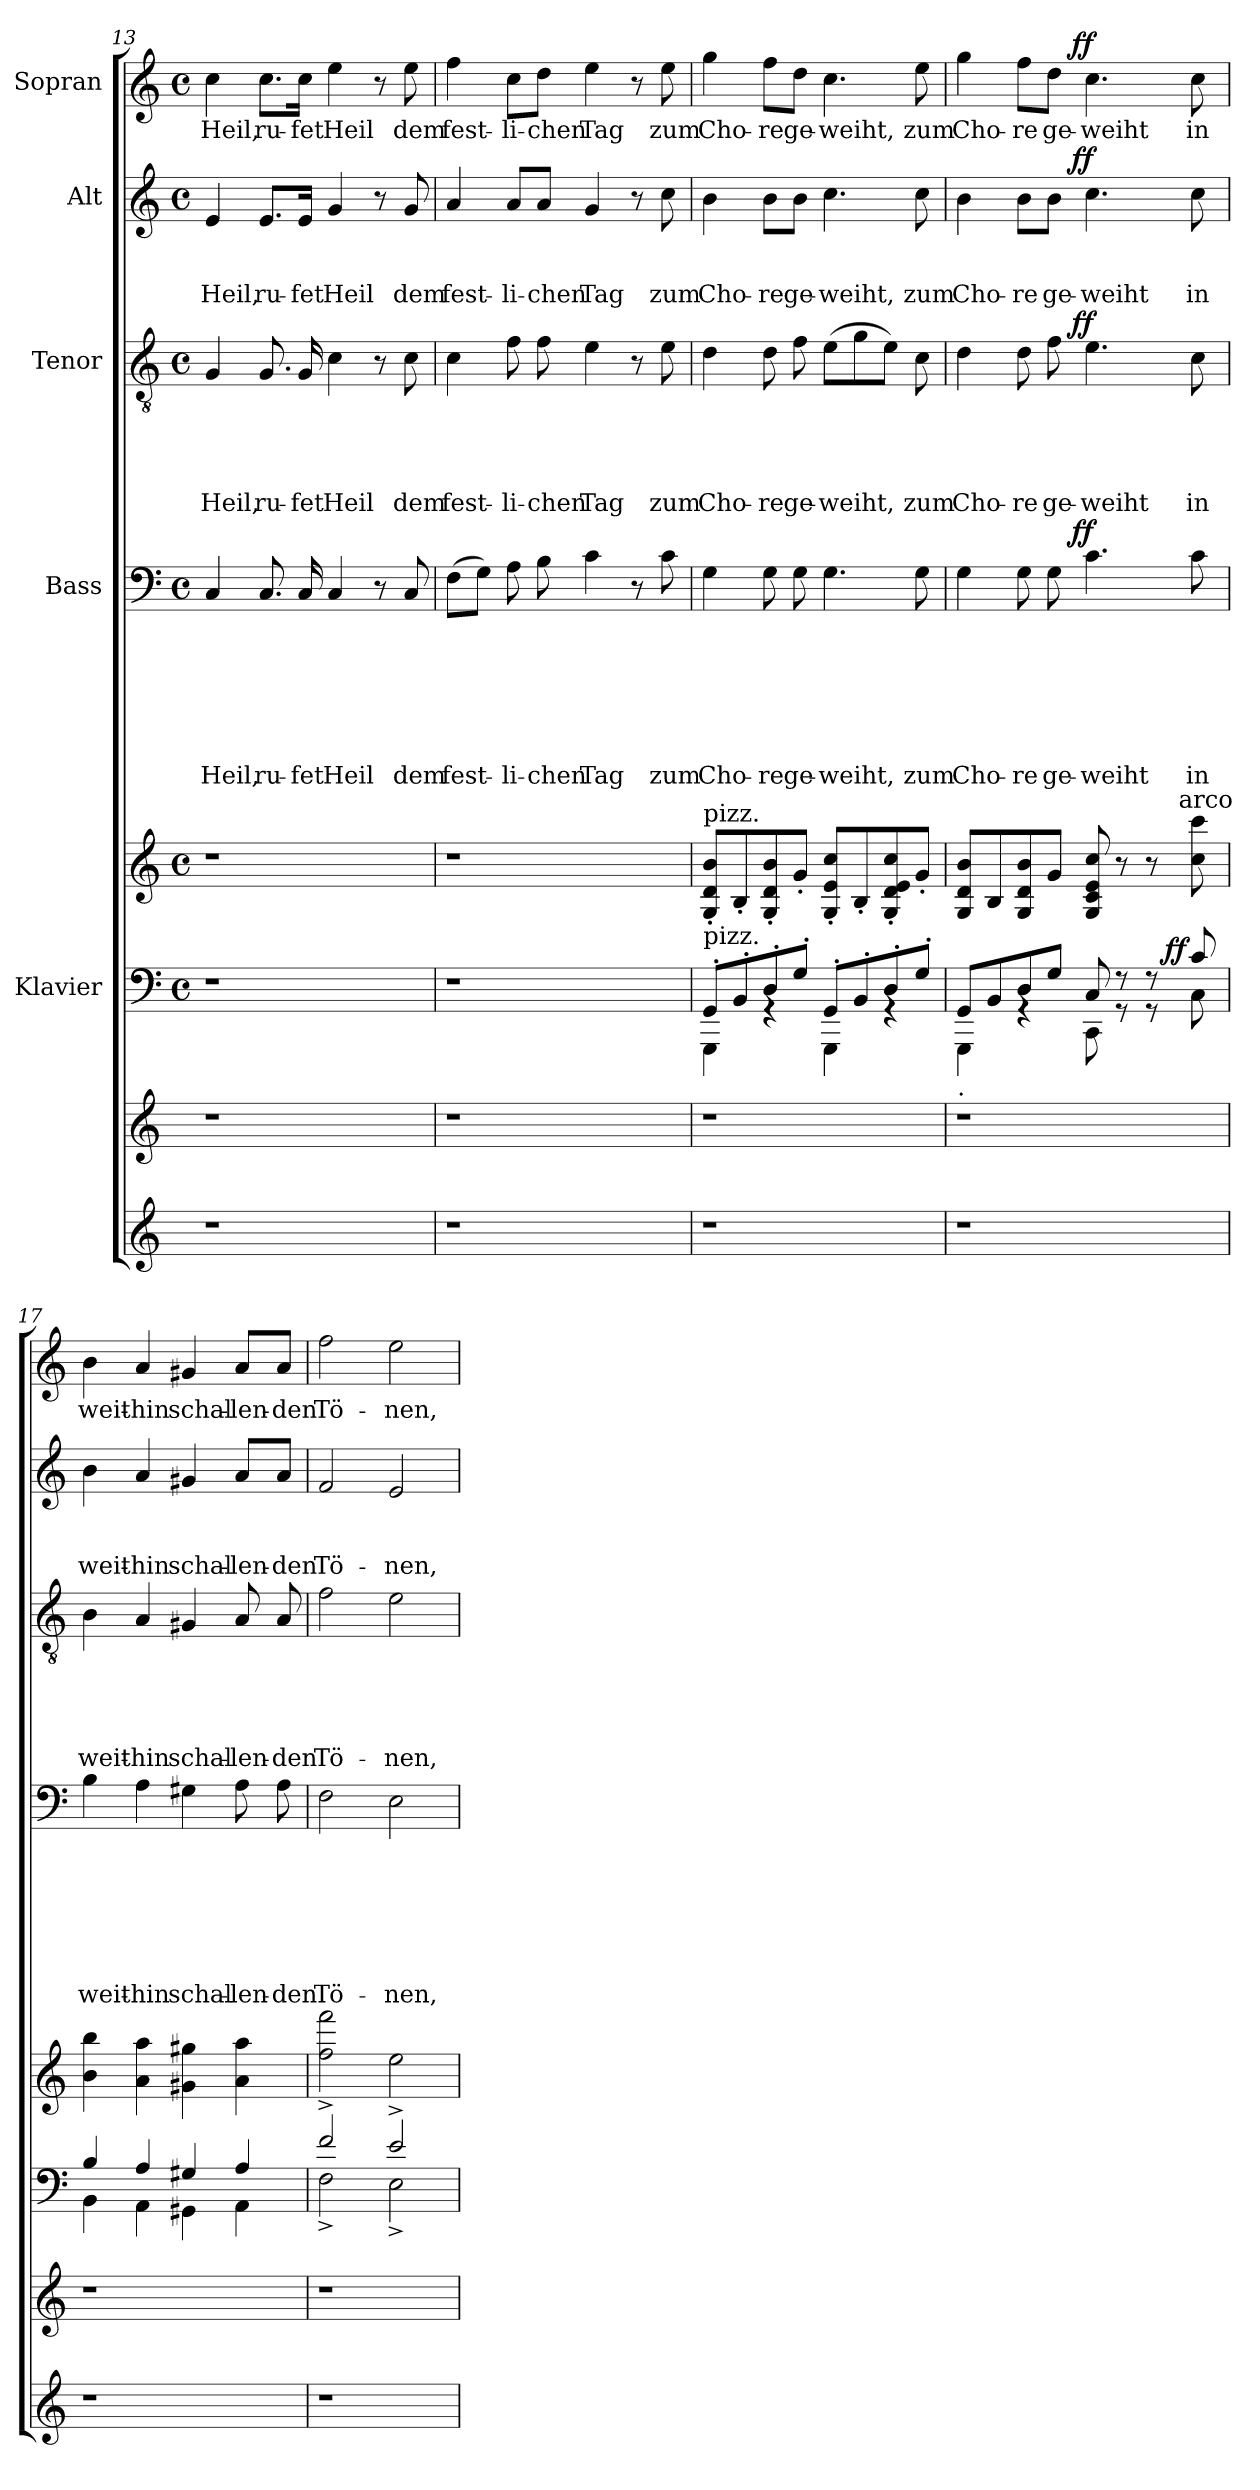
**kern	**kern	**kern	**kern	**dynam	**kern	**text	**text	**text	**text	**text	**text	**text	**dynam	**kern	**text	**text	**text	**text	**text	**dynam	**kern	**text	**text	**text	**dynam	**kern	**text	**dynam
*part7	*part6	*part5	*part5	*part5	*part4	*part4	*part4	*part4	*part4	*part4	*part4	*part4	*part4	*part3	*part3	*part3	*part3	*part3	*part3	*part3	*part2	*part2	*part2	*part2	*part2	*part1	*part1	*part1
*staff8	*staff7	*staff6	*staff5	*staff5/6	*staff4	*staff4	*staff4	*staff4	*staff4	*staff4	*staff4	*staff4	*staff4	*staff3	*staff3	*staff3	*staff3	*staff3	*staff3	*staff3	*staff2	*staff2	*staff2	*staff2	*staff2	*staff1	*staff1	*staff1
*	*	*I"Klavier	*	*	*I"Bass	*	*	*	*	*	*	*	*	*I"Tenor	*	*	*	*	*	*	*I"Alt	*	*	*	*	*I"Sopran	*	*
*clefG2	*clefG2	*clefF4	*clefG2	*	*clefF4	*	*	*	*	*	*	*	*	*clefGv2	*	*	*	*	*	*	*clefG2	*	*	*	*	*clefG2	*	*
*k[]	*k[]	*k[]	*k[]	*	*k[]	*	*	*	*	*	*	*	*	*k[]	*	*	*	*	*	*	*k[]	*	*	*	*	*k[]	*	*
*C:	*C:	*C:	*C:	*	*C:	*	*	*	*	*	*	*	*	*C:	*	*	*	*	*	*	*C:	*	*	*	*	*C:	*	*
*	*	*M4/4	*M4/4	*	*M4/4	*	*	*	*	*	*	*	*	*M4/4	*	*	*	*	*	*	*M4/4	*	*	*	*	*M4/4	*	*
*	*	*met(c)	*met(c)	*	*met(c)	*	*	*	*	*	*	*	*	*met(c)	*	*	*	*	*	*	*met(c)	*	*	*	*	*met(c)	*	*
=13	=13	=13	=13	=13	=13	=13	=13	=13	=13	=13	=13	=13	=13	=13	=13	=13	=13	=13	=13	=13	=13	=13	=13	=13	=13	=13	=13	=13
!	!	!	!	!	!	!	!	!	!	!	!	!LO:LY:b	!	!	!	!	!	!	!LO:LY:b	!	!	!	!	!LO:LY:b	!	!	!LO:LY:b	!
1r	1r	1r	1r	.	4C/	.	.	.	.	.	.	Heil,	.	4G/	.	.	.	.	Heil,	.	4e/	.	.	Heil,	.	4cc\	Heil,	.
!	!	!	!	!	!	!	!	!	!	!	!	!LO:LY:b	!	!	!	!	!	!	!LO:LY:b	!	!	!	!	!LO:LY:b	!	!	!LO:LY:b	!
.	.	.	.	.	8.C/	.	.	.	.	.	.	ru-	.	8.G/	.	.	.	.	ru-	.	8.e/L	.	.	ru-	.	8.cc\L	ru-	.
!	!	!	!	!	!	!	!	!	!	!	!	!LO:LY:b	!	!	!	!	!	!	!LO:LY:b	!	!	!	!	!LO:LY:b	!	!	!LO:LY:b	!
.	.	.	.	.	16C/	.	.	.	.	.	.	-fet	.	16G/	.	.	.	.	-fet	.	16e/Jk	.	.	-fet	.	16cc\Jk	-fet	.
!	!	!	!	!	!	!	!	!	!	!	!	!LO:LY:b	!	!	!	!	!	!	!LO:LY:b	!	!	!	!	!LO:LY:b	!	!	!LO:LY:b	!
.	.	.	.	.	4C/	.	.	.	.	.	.	Heil	.	4c\	.	.	.	.	Heil	.	4g/	.	.	Heil	.	4ee\	Heil	.
.	.	.	.	.	8r	.	.	.	.	.	.	.	.	8r	.	.	.	.	.	.	8r	.	.	.	.	8r	.	.
!	!	!	!	!	!	!	!	!	!	!	!	!LO:LY:b	!	!	!	!	!	!	!LO:LY:b	!	!	!	!	!LO:LY:b	!	!	!LO:LY:b	!
.	.	.	.	.	8C/	.	.	.	.	.	.	dem	.	8c\	.	.	.	.	dem	.	8g/	.	.	dem	.	8ee\	dem	.
=14	=14	=14	=14	=14	=14	=14	=14	=14	=14	=14	=14	=14	=14	=14	=14	=14	=14	=14	=14	=14	=14	=14	=14	=14	=14	=14	=14	=14
!	!	!	!	!	!	!	!	!	!	!	!	!LO:LY:b	!	!	!	!	!	!	!LO:LY:b	!	!	!	!	!LO:LY:b	!	!	!LO:LY:b	!
1r	1r	1r	1r	.	(>8F\L	.	.	.	.	.	.	fest-	.	4c\	.	.	.	.	fest-	.	4a/	.	.	fest-	.	4ff\	fest-	.
.	.	.	.	.	8G\J)	.	.	.	.	.	.	.	.	.	.	.	.	.	.	.	.	.	.	.	.	.	.	.
!	!	!	!	!	!	!	!	!	!	!	!	!LO:LY:b	!	!	!	!	!	!	!LO:LY:b	!	!	!	!	!LO:LY:b	!	!	!LO:LY:b	!
.	.	.	.	.	8A\	.	.	.	.	.	.	-li-	.	8f\	.	.	.	.	-li-	.	8a/L	.	.	-li-	.	8cc\L	-li-	.
!	!	!	!	!	!	!	!	!	!	!	!	!LO:LY:b	!	!	!	!	!	!	!LO:LY:b	!	!	!	!	!LO:LY:b	!	!	!LO:LY:b	!
.	.	.	.	.	8B\	.	.	.	.	.	.	-chen	.	8f\	.	.	.	.	-chen	.	8a/J	.	.	-chen	.	8dd\J	-chen	.
!	!	!	!	!	!	!	!	!	!	!	!	!LO:LY:b	!	!	!	!	!	!	!LO:LY:b	!	!	!	!	!LO:LY:b	!	!	!LO:LY:b	!
.	.	.	.	.	4c\	.	.	.	.	.	.	Tag	.	4e\	.	.	.	.	Tag	.	4g/	.	.	Tag	.	4ee\	Tag	.
.	.	.	.	.	8r	.	.	.	.	.	.	.	.	8r	.	.	.	.	.	.	8r	.	.	.	.	8r	.	.
!	!	!	!	!	!	!	!	!	!	!	!	!LO:LY:b	!	!	!	!	!	!	!LO:LY:b	!	!	!	!	!LO:LY:b	!	!	!LO:LY:b	!
.	.	.	.	.	8c\	.	.	.	.	.	.	zum	.	8e\	.	.	.	.	zum	.	8cc\	.	.	zum	.	8ee\	zum	.
=15	=15	=15	=15	=15	=15	=15	=15	=15	=15	=15	=15	=15	=15	=15	=15	=15	=15	=15	=15	=15	=15	=15	=15	=15	=15	=15	=15	=15
*	*	*^	*	*	*	*	*	*	*	*	*	*	*	*	*	*	*	*	*	*	*	*	*	*	*	*	*	*
!	!	!	!	!LO:TX:a:t=pizz.	!	!	!	!	!	!	!	!	!	!	!	!	!	!	!	!	!	!	!	!	!	!	!	!	!
!	!	!LO:TX:a:t=pizz.	!	!	!	!	!	!	!	!	!	!	!	!	!	!	!	!	!	!	!	!	!	!	!	!	!	!	!
!	!	!	!	!	!	!	!	!	!	!	!	!	!LO:LY:b	!	!	!	!	!	!	!LO:LY:b	!	!	!	!	!LO:LY:b	!	!	!LO:LY:b	!
1r	1r	8GG'>/L	4GGG\	8G/'< 8d/'< 8b/'<L	.	4G\	.	.	.	.	.	.	Cho-	.	4d\	.	.	.	.	Cho-	.	4b\	.	.	Cho-	.	4gg\	Cho-	.
.	.	8BB'>/	.	8B'</	.	.	.	.	.	.	.	.	.	.	.	.	.	.	.	.	.	.	.	.	.	.	.	.	.
!	!	!	!	!	!	!	!	!	!	!	!	!	!LO:LY:b	!	!	!	!	!	!	!LO:LY:b	!	!	!	!	!LO:LY:b	!	!	!LO:LY:b	!
.	.	8D'>/	4rGG	8G/'< 8d/'< 8b/'<	.	8G\	.	.	.	.	.	.	-re	.	8d\	.	.	.	.	-re	.	8b\L	.	.	-re	.	8ff\L	-re	.
!	!	!	!	!	!	!	!	!	!	!	!	!	!LO:LY:b	!	!	!	!	!	!	!LO:LY:b	!	!	!	!	!LO:LY:b	!	!	!LO:LY:b	!
.	.	8G'>/J	.	8g'</J	.	8G\	.	.	.	.	.	.	ge-	.	8f\	.	.	.	.	ge-	.	8b\J	.	.	ge-	.	8dd\J	ge-	.
!	!	!	!	!	!	!	!	!	!	!	!	!	!LO:LY:b	!	!	!	!	!	!	!LO:LY:b	!	!	!	!	!LO:LY:b	!	!	!LO:LY:b	!
.	.	8GG'>/L	4GGG\	8G/'< 8e/'< 8cc/'<L	.	4.G\	.	.	.	.	.	.	-weiht,	.	(>8e\L	.	.	.	.	-weiht,	.	4.cc\	.	.	-weiht,	.	4.cc\	-weiht,	.
.	.	8BB'>/	.	8B'</	.	.	.	.	.	.	.	.	.	.	8g\	.	.	.	.	.	.	.	.	.	.	.	.	.	.
.	.	8D'>/	4rGG	8G/'< 8d/'< 8e/'< 8cc/'<	.	.	.	.	.	.	.	.	.	.	8e\J)	.	.	.	.	.	.	.	.	.	.	.	.	.	.
!	!	!	!	!	!	!	!	!	!	!	!	!	!LO:LY:b	!	!	!	!	!	!	!LO:LY:b	!	!	!	!	!LO:LY:b	!	!	!LO:LY:b	!
.	.	8G'>/J	.	8g'</J	.	8G\	.	.	.	.	.	.	zum	.	8c\	.	.	.	.	zum	.	8cc\	.	.	zum	.	8ee\	zum	.
!!LO:LB:g=z
=16	=16	=16	=16	=16	=16	=16	=16	=16	=16	=16	=16	=16	=16	=16	=16	=16	=16	=16	=16	=16	=16	=16	=16	=16	=16	=16	=16	=16	=16
!	!	!	!	!	!	!LO:TX:b:t=.	!	!	!	!	!	!	!	!	!	!	!	!	!	!	!	!	!	!	!	!	!	!	!
!	!	!LO:TX:b:t=.	!	!	!	!	!	!	!	!	!	!	!	!	!	!	!	!	!	!	!	!	!	!	!	!	!	!	!
!	!	!	!	!	!	!	!	!	!	!	!	!	!LO:LY:b	!	!	!	!	!	!	!LO:LY:b	!	!	!	!	!LO:LY:b	!	!	!LO:LY:b	!
*	*	*	*^	*^	*	*^	*	*	*	*	*	*	*	*	*^	*	*	*	*	*	*	*^	*	*	*	*	*^	*	*
1r	1r	8GG/L	4GGG\	2ryy	8G/ 8d/ 8b/L	2ryy	.	4G\	4...ryy	.	.	.	.	.	.	Cho-	.	4d\	4...ryy	.	.	.	.	Cho-	.	4b\	4...ryy	.	.	Cho-	.	4gg\	4...ryy	Cho-	.
.	.	8BB/	.	.	8B/	.	.	.	.	.	.	.	.	.	.	.	.	.	.	.	.	.	.	.	.	.	.	.	.	.	.	.	.	.	.
!	!	!	!	!	!	!	!	!	!	!	!	!	!	!	!	!LO:LY:b	!	!	!	!	!	!	!	!LO:LY:b	!	!	!	!	!	!LO:LY:b	!	!	!	!LO:LY:b	!
.	.	8D/	4rGG	.	8G/ 8d/ 8b/	.	.	8G\	.	.	.	.	.	.	.	-re	.	8d\	.	.	.	.	.	-re	.	8b\L	.	.	.	-re	.	8ff\L	.	-re	.
!	!	!	!	!	!	!	!	!	!	!	!	!	!	!	!	!LO:LY:b	!	!	!	!	!	!	!	!LO:LY:b	!	!	!	!	!	!LO:LY:b	!	!	!	!LO:LY:b	!
.	.	8G/J	.	.	8g/J	.	.	8G\	.	.	.	.	.	.	.	ge-	.	8f\	.	.	.	.	.	ge-	.	8b\J	.	.	.	ge-	.	8dd\J	.	ge-	.
!	!	!	!	!	!	!	!	!	!	!	!	!	!	!	!	!	!LO:DY:a	!	!	!	!	!	!	!	!LO:DY:a	!	!	!	!	!	!LO:DY:a	!	!	!	!LO:DY:a
.	.	.	.	.	.	.	.	.	2ryy	.	.	.	.	.	.	.	ff	.	2ryy	.	.	.	.	.	ff	.	2ryy	.	.	.	ff	.	2ryy	.	ff
!	!	!	!	!	!	!	!	!	!	!	!	!	!	!	!	!LO:LY:b	!	!	!	!	!	!	!	!LO:LY:b	!	!	!	!	!	!LO:LY:b	!	!	!	!LO:LY:b	!
.	.	8C/	8CC\	4ryy	8G/ 8c/ 8e/ 8cc/	4ryy	.	4.c\	.	.	.	.	.	.	.	-weiht	.	4.e\	.	.	.	.	.	-weiht	.	4.cc\	.	.	.	-weiht	.	4.cc\	.	-weiht	.
.	.	8rGG	8rF	.	8r	.	.	.	.	.	.	.	.	.	.	.	.	.	.	.	.	.	.	.	.	.	.	.	.	.	.	.	.	.	.
.	.	8rF	8rGG	16ryy	8r	16.ryy	.	.	.	.	.	.	.	.	.	.	.	.	.	.	.	.	.	.	.	.	.	.	.	.	.	.	.	.	.
!	!	!	!	!	!	!	!LO:DY:a=2	!	!	!	!	!	!	!	!	!	!	!	!	!	!	!	!	!	!	!	!	!	!	!	!	!	!	!	!
.	.	.	.	8.ryy	.	.	ff	.	.	.	.	.	.	.	.	.	.	.	.	.	.	.	.	.	.	.	.	.	.	.	.	.	.	.	.
!	!	!	!	!	!	!LO:TX:a:t=arco	!	!	!	!	!	!	!	!	!	!	!	!	!	!	!	!	!	!	!	!	!	!	!	!	!	!	!	!	!
.	.	.	.	.	.	8ryy	.	.	.	.	.	.	.	.	.	.	.	.	.	.	.	.	.	.	.	.	.	.	.	.	.	.	.	.	.
!	!	!	!	!	!	!	!	!	!	!	!	!	!	!	!	!LO:LY:b	!	!	!	!	!	!	!	!LO:LY:b	!	!	!	!	!	!LO:LY:b	!	!	!	!LO:LY:b	!
.	.	8c/	8C\	.	8cc\ 8ccc\	.	.	8c\	.	.	.	.	.	.	.	in	.	8c\	.	.	.	.	.	in	.	8cc\	.	.	.	in	.	8cc\	.	in	.
.	.	.	.	.	.	32ryy	.	.	32ryy	.	.	.	.	.	.	.	.	.	32ryy	.	.	.	.	.	.	.	32ryy	.	.	.	.	.	32ryy	.	.
=17	=17	=17	=17	=17	=17	=17	=17	=17	=17	=17	=17	=17	=17	=17	=17	=17	=17	=17	=17	=17	=17	=17	=17	=17	=17	=17	=17	=17	=17	=17	=17	=17	=17	=17	=17
!	!	!	!	!	!	!	!	!	!	!	!	!	!	!	!	!LO:LY:b	!	!	!	!	!	!	!	!LO:LY:b	!	!	!	!	!	!LO:LY:b	!	!	!	!LO:LY:b	!
*	*	*	*v	*v	*	*	*	*v	*v	*	*	*	*	*	*	*	*	*v	*v	*	*	*	*	*	*	*v	*v	*	*	*	*	*v	*v	*	*
*	*	*	*	*v	*v	*	*	*	*	*	*	*	*	*	*	*	*	*	*	*	*	*	*	*	*	*	*	*	*	*
1r	1r	4B/	4BB\	4b\ 4bb\	.	4B\	.	.	.	.	.	.	weit-	.	4B\	.	.	.	.	weit-	.	4b\	.	.	weit-	.	4b\	weit-	.
!	!	!	!	!	!	!	!	!	!	!	!	!	!LO:LY:b	!	!	!	!	!	!	!LO:LY:b	!	!	!	!	!LO:LY:b	!	!	!LO:LY:b	!
.	.	4A/	4AA\	4a\ 4aa\	.	4A\	.	.	.	.	.	.	-hin	.	4A/	.	.	.	.	-hin	.	4a/	.	.	-hin	.	4a/	-hin	.
!	!	!	!	!	!	!	!	!	!	!	!	!	!LO:LY:b	!	!	!	!	!	!	!LO:LY:b	!	!	!	!	!LO:LY:b	!	!	!LO:LY:b	!
.	.	4G#X/	4GG#X\	4g#X\ 4gg#X\	.	4G#X\	.	.	.	.	.	.	schal-	.	4G#X/	.	.	.	.	schal-	.	4g#X/	.	.	schal-	.	4g#X/	schal-	.
!	!	!	!	!	!	!	!	!	!	!	!	!	!LO:LY:b	!	!	!	!	!	!	!LO:LY:b	!	!	!	!	!LO:LY:b	!	!	!LO:LY:b	!
.	.	4A/	4AA\	4a\ 4aa\	.	8A\	.	.	.	.	.	.	-len-	.	8A/	.	.	.	.	-len-	.	8a/L	.	.	-len-	.	8a/L	-len-	.
!	!	!	!	!	!	!	!	!	!	!	!	!	!LO:LY:b	!	!	!	!	!	!	!LO:LY:b	!	!	!	!	!LO:LY:b	!	!	!LO:LY:b	!
.	.	.	.	.	.	8A\	.	.	.	.	.	.	-den	.	8A/	.	.	.	.	-den	.	8a/J	.	.	-den	.	8a/J	-den	.
=18	=18	=18	=18	=18	=18	=18	=18	=18	=18	=18	=18	=18	=18	=18	=18	=18	=18	=18	=18	=18	=18	=18	=18	=18	=18	=18	=18	=18	=18
!	!	!	!	!	!	!	!	!	!	!	!	!	!LO:LY:b	!	!	!	!	!	!	!LO:LY:b	!	!	!	!	!LO:LY:b	!	!	!LO:LY:b	!
1r	1r	2f^>/	2F^<\	2ff\ 2fff\	.	2F\	.	.	.	.	.	.	Tö-	.	2f\	.	.	.	.	Tö-	.	2f/	.	.	Tö-	.	2ff\	Tö-	.
!	!	!	!	!	!	!	!	!	!	!	!	!	!LO:LY:b	!	!	!	!	!	!	!LO:LY:b	!	!	!	!	!LO:LY:b	!	!	!LO:LY:b	!
.	.	2e^>/	2E^<\	2ee\	.	2E\	.	.	.	.	.	.	-nen,	.	2e\	.	.	.	.	-nen,	.	2e/	.	.	-nen,	.	2ee\	-nen,	.
*	*	*v	*v	*	*	*	*	*	*	*	*	*	*	*	*	*	*	*	*	*	*	*	*	*	*	*	*	*	*
=	=	=	=	=	=	=	=	=	=	=	=	=	=	=	=	=	=	=	=	=	=	=	=	=	=	=	=	=
*-	*-	*-	*-	*-	*-	*-	*-	*-	*-	*-	*-	*-	*-	*-	*-	*-	*-	*-	*-	*-	*-	*-	*-	*-	*-	*-	*-	*-
